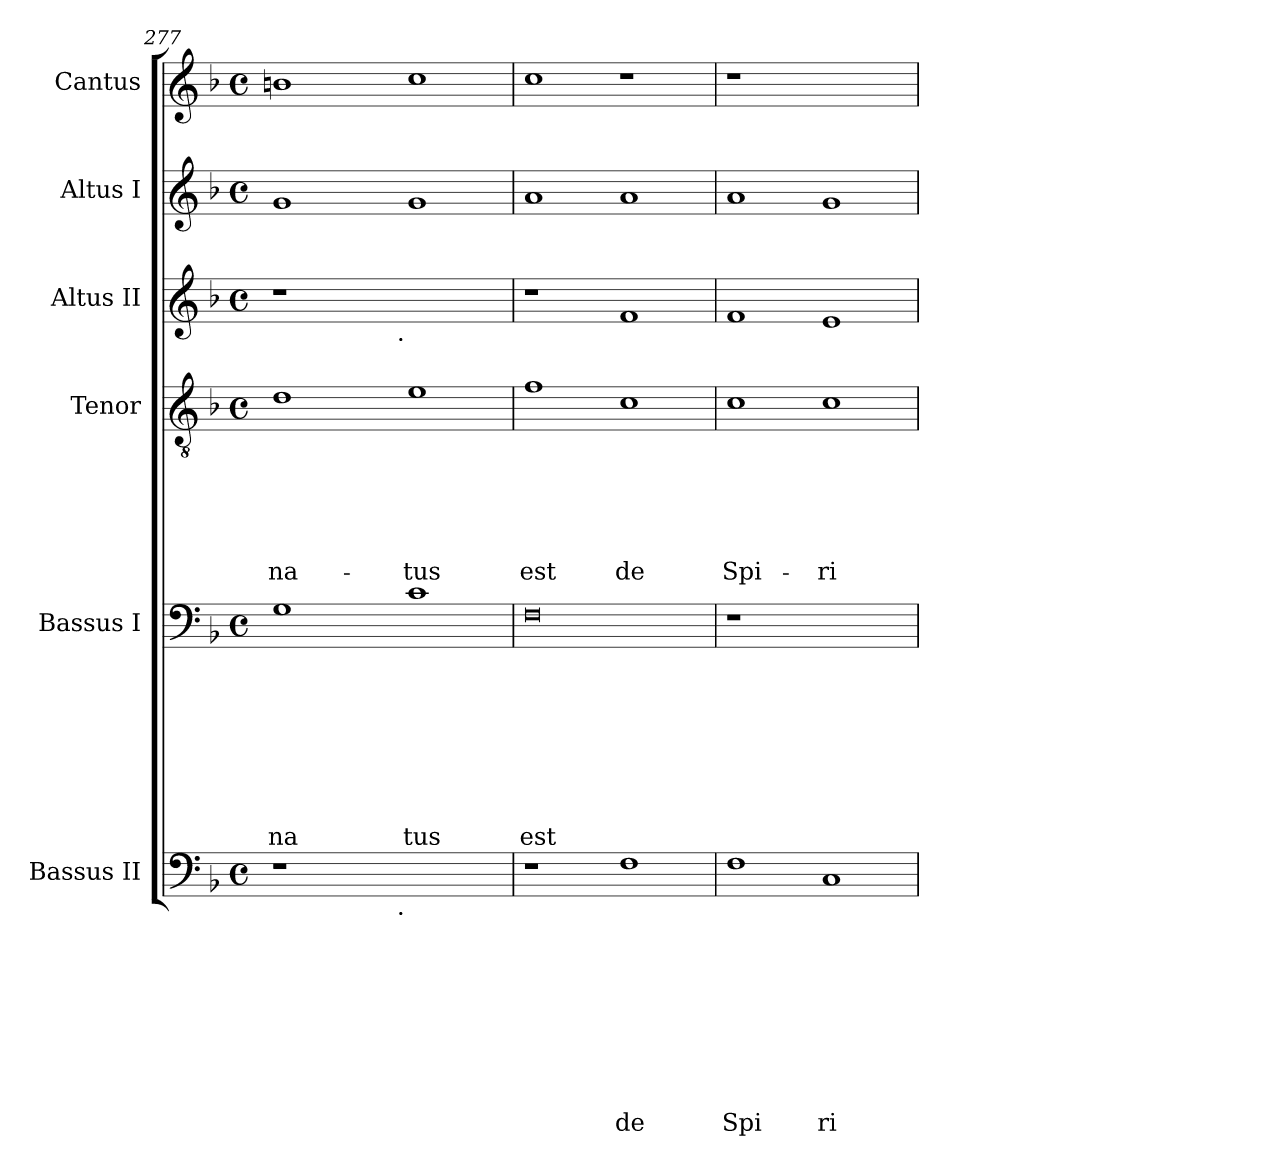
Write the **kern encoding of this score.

**kern	**text	**text	**text	**text	**text	**text	**text	**text	**text	**kern	**text	**text	**text	**text	**text	**text	**text	**text	**kern	**text	**text	**text	**text	**text	**text	**kern	**kern	**kern
*part6	*part6	*part6	*part6	*part6	*part6	*part6	*part6	*part6	*part6	*part5	*part5	*part5	*part5	*part5	*part5	*part5	*part5	*part5	*part4	*part4	*part4	*part4	*part4	*part4	*part4	*part3	*part2	*part1
*staff6	*staff6	*staff6	*staff6	*staff6	*staff6	*staff6	*staff6	*staff6	*staff6	*staff5	*staff5	*staff5	*staff5	*staff5	*staff5	*staff5	*staff5	*staff5	*staff4	*staff4	*staff4	*staff4	*staff4	*staff4	*staff4	*staff3	*staff2	*staff1
*I"Bassus II	*	*	*	*	*	*	*	*	*	*I"Bassus I	*	*	*	*	*	*	*	*	*I"Tenor	*	*	*	*	*	*	*I"Altus II	*I"Altus I	*I"Cantus
*I'B II	*	*	*	*	*	*	*	*	*	*I'B I	*	*	*	*	*	*	*	*	*I'T	*	*	*	*	*	*	*I'A II	*I'A I	*
*clefF4	*	*	*	*	*	*	*	*	*	*clefF4	*	*	*	*	*	*	*	*	*clefGv2	*	*	*	*	*	*	*clefG2	*clefG2	*clefG2
*k[b-]	*	*	*	*	*	*	*	*	*	*k[b-]	*	*	*	*	*	*	*	*	*k[b-]	*	*	*	*	*	*	*k[b-]	*k[b-]	*k[b-]
*F:	*	*	*	*	*	*	*	*	*	*F:	*	*	*	*	*	*	*	*	*F:	*	*	*	*	*	*	*F:	*F:	*F:
*M4/4	*	*	*	*	*	*	*	*	*	*M4/4	*	*	*	*	*	*	*	*	*M4/4	*	*	*	*	*	*	*M4/4	*M4/4	*M4/4
*met(c)	*	*	*	*	*	*	*	*	*	*met(c)	*	*	*	*	*	*	*	*	*met(c)	*	*	*	*	*	*	*met(c)	*met(c)	*met(c)
=277	=277	=277	=277	=277	=277	=277	=277	=277	=277	=277	=277	=277	=277	=277	=277	=277	=277	=277	=277	=277	=277	=277	=277	=277	=277	=277	=277	=277
!	!	!	!	!	!	!	!	!	!	!	!	!	!	!	!	!	!	!LO:LY:b	!	!	!	!	!	!	!LO:LY:b	!	!	!
*^	*	*	*	*	*	*	*	*	*	*	*	*	*	*	*	*	*	*	*	*	*	*	*	*	*	*^	*	*
1r	2ryy	.	.	.	.	.	.	.	.	.	1G	.	.	.	.	.	.	.	na	1d	.	.	.	.	.	-na-	1r	2ryy	1g	1bn
.	4...ryy	.	.	.	.	.	.	.	.	.	.	.	.	.	.	.	.	.	.	.	.	.	.	.	.	.	.	4...ryy	.	.
!	!	!	!	!	!	!	!	!	!	!	!	!	!	!	!	!	!	!	!	!	!	!	!	!	!	!	!	!LO:TX:b:t=.	!	!
!	!LO:TX:b:t=.	!	!	!	!	!	!	!	!	!	!	!	!	!	!	!	!	!	!	!	!	!	!	!	!	!	!	!	!	!
.	1ryy	.	.	.	.	.	.	.	.	.	.	.	.	.	.	.	.	.	.	.	.	.	.	.	.	.	.	1ryy	.	.
!	!	!	!	!	!	!	!	!	!	!	!	!	!	!	!	!	!	!	!LO:LY:b	!	!	!	!	!	!	!LO:LY:b	!	!	!	!
1ryy	.	.	.	.	.	.	.	.	.	.	1c	.	.	.	.	.	.	.	tus	1e	.	.	.	.	.	-tus	1ryy	.	1g	1cc
.	32ryy	.	.	.	.	.	.	.	.	.	.	.	.	.	.	.	.	.	.	.	.	.	.	.	.	.	.	32ryy	.	.
=278	=278	=278	=278	=278	=278	=278	=278	=278	=278	=278	=278	=278	=278	=278	=278	=278	=278	=278	=278	=278	=278	=278	=278	=278	=278	=278	=278	=278	=278	=278
!	!	!	!	!	!	!	!	!	!	!	!	!	!	!	!	!	!	!	!LO:LY:b	!	!	!	!	!	!	!LO:LY:b	!	!	!	!
*v	*v	*	*	*	*	*	*	*	*	*	*	*	*	*	*	*	*	*	*	*	*	*	*	*	*	*	*v	*v	*	*
1r	.	.	.	.	.	.	.	.	.	0F	.	.	.	.	.	.	.	est	1f	.	.	.	.	.	est	1r	1a	1cc
!	!	!	!	!	!	!	!	!	!LO:LY:b	!	!	!	!	!	!	!	!	!	!	!	!	!	!	!	!LO:LY:b	!	!	!
1F	.	.	.	.	.	.	.	.	de	.	.	.	.	.	.	.	.	.	1c	.	.	.	.	.	de	1f	1a	1r
=279	=279	=279	=279	=279	=279	=279	=279	=279	=279	=279	=279	=279	=279	=279	=279	=279	=279	=279	=279	=279	=279	=279	=279	=279	=279	=279	=279	=279
!	!	!	!	!	!	!	!	!	!LO:LY:b	!	!	!	!	!	!	!	!	!	!	!	!	!	!	!	!LO:LY:b	!	!	!
1F	.	.	.	.	.	.	.	.	Spi	1r	.	.	.	.	.	.	.	.	1c	.	.	.	.	.	Spi-	1f	1a	1r
!	!	!	!	!	!	!	!	!	!LO:LY:b	!	!	!	!	!	!	!	!	!	!	!	!	!	!	!	!LO:LY:b	!	!	!
1C	.	.	.	.	.	.	.	.	ri	1ryy	.	.	.	.	.	.	.	.	1c	.	.	.	.	.	-ri-	1e	1g	1ryy
=	=	=	=	=	=	=	=	=	=	=	=	=	=	=	=	=	=	=	=	=	=	=	=	=	=	=	=	=
*-	*-	*-	*-	*-	*-	*-	*-	*-	*-	*-	*-	*-	*-	*-	*-	*-	*-	*-	*-	*-	*-	*-	*-	*-	*-	*-	*-	*-
